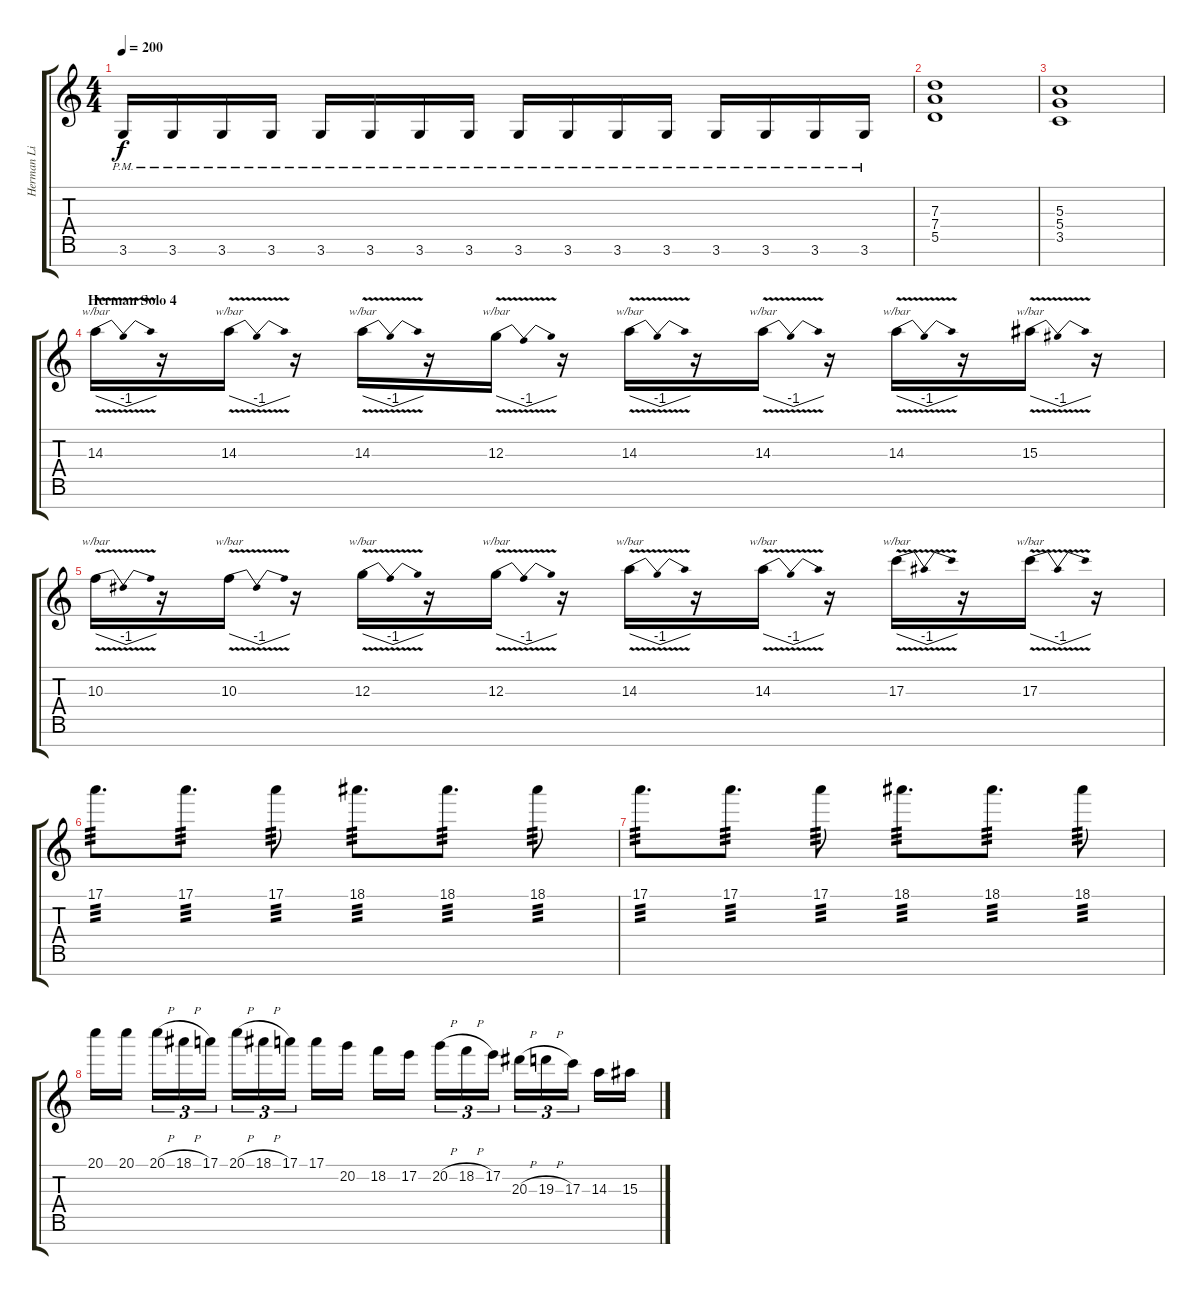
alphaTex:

\track ("Herman Li | Lead" "Herman Li ") {instrument distortionguitar}
\staff {score tabs}
\tuning (E4 B3 G3 D3 A2 E2 B1) {hide}
\ts (4 4)
\tempo 200
\clef g2
\ks c
3.6{pm}.16{dy f} 3.6{pm}.16 3.6{pm}.16 3.6{pm}.16 3.6{pm}.16 3.6{pm}.16 3.6{pm}.16 3.6{pm}.16 3.6{pm}.16 3.6{pm}.16 3.6{pm}.16 3.6{pm}.16 3.6{pm}.16 3.6{pm}.16 3.6{pm}.16 3.6{pm}.16 |
(7.3 7.4 5.5).1 |
(5.3 5.4 3.5).1 |
\section ("" "Herman Solo 4")
14.3{v}.16{tbe (dip default 0 0 30 -4 60 0)} r.16 14.3{v}.16{tbe (dip default 0 0 30 -4 60 0)} r.16 14.3{v}.16{tbe (dip default 0 0 30 -4 60 0)} r.16 12.3{v}.16{tbe (dip default 0 0 30 -4 60 0)} r.16 14.3{v}.16{tbe (dip default 0 0 30 -4 60 0)} r.16 14.3{v}.16{tbe (dip default 0 0 30 -4 60 0)} r.16 14.3{v}.16{tbe (dip default 0 0 30 -4 60 0)} r.16 15.3{v}.16{tbe (dip default 0 0 30 -4 60 0)} r.16 |
10.3{v}.16{tbe (dip default 0 0 30 -4 60 0)} r.16 10.3{v}.16{tbe (dip default 0 0 30 -4 60 0)} r.16 12.3{v}.16{tbe (dip default 0 0 30 -4 60 0)} r.16 12.3{v}.16{tbe (dip default 0 0 30 -4 60 0)} r.16 14.3{v}.16{tbe (dip default 0 0 30 -4 60 0)} r.16 14.3{v}.16{tbe (dip default 0 0 30 -4 60 0)} r.16 17.3{v}.16{tbe (dip default 0 0 30 -4 60 0)} r.16 17.3{v}.16{tbe (dip default 0 0 30 -4 60 0)} r.16 |
17.1.8{d tp 3} 17.1.8{d tp 3} 17.1.8{tp 3} 18.1.8{d tp 3} 18.1.8{d tp 3} 18.1.8{tp 3} |
17.1.8{d tp 3} 17.1.8{d tp 3} 17.1.8{tp 3} 18.1.8{d tp 3} 18.1.8{d tp 3} 18.1.8{tp 3} |
20.1.16 20.1.16 20.1{h}.16{tu (3 2)} 18.1{h}.16{tu (3 2)} 17.1.16{tu (3 2)} 20.1{h}.16{tu (3 2)} 18.1{h}.16{tu (3 2)} 17.1.16{tu (3 2)} 17.1.16 20.2.16 18.2.16 17.2.16 20.2{h}.16{tu (3 2)} 18.2{h}.16{tu (3 2)} 17.2.16{tu (3 2)} 20.3{h}.16{tu (3 2)} 19.3{h}.16{tu (3 2)} 17.3.16{tu (3 2)} 14.3.16 15.3.16
